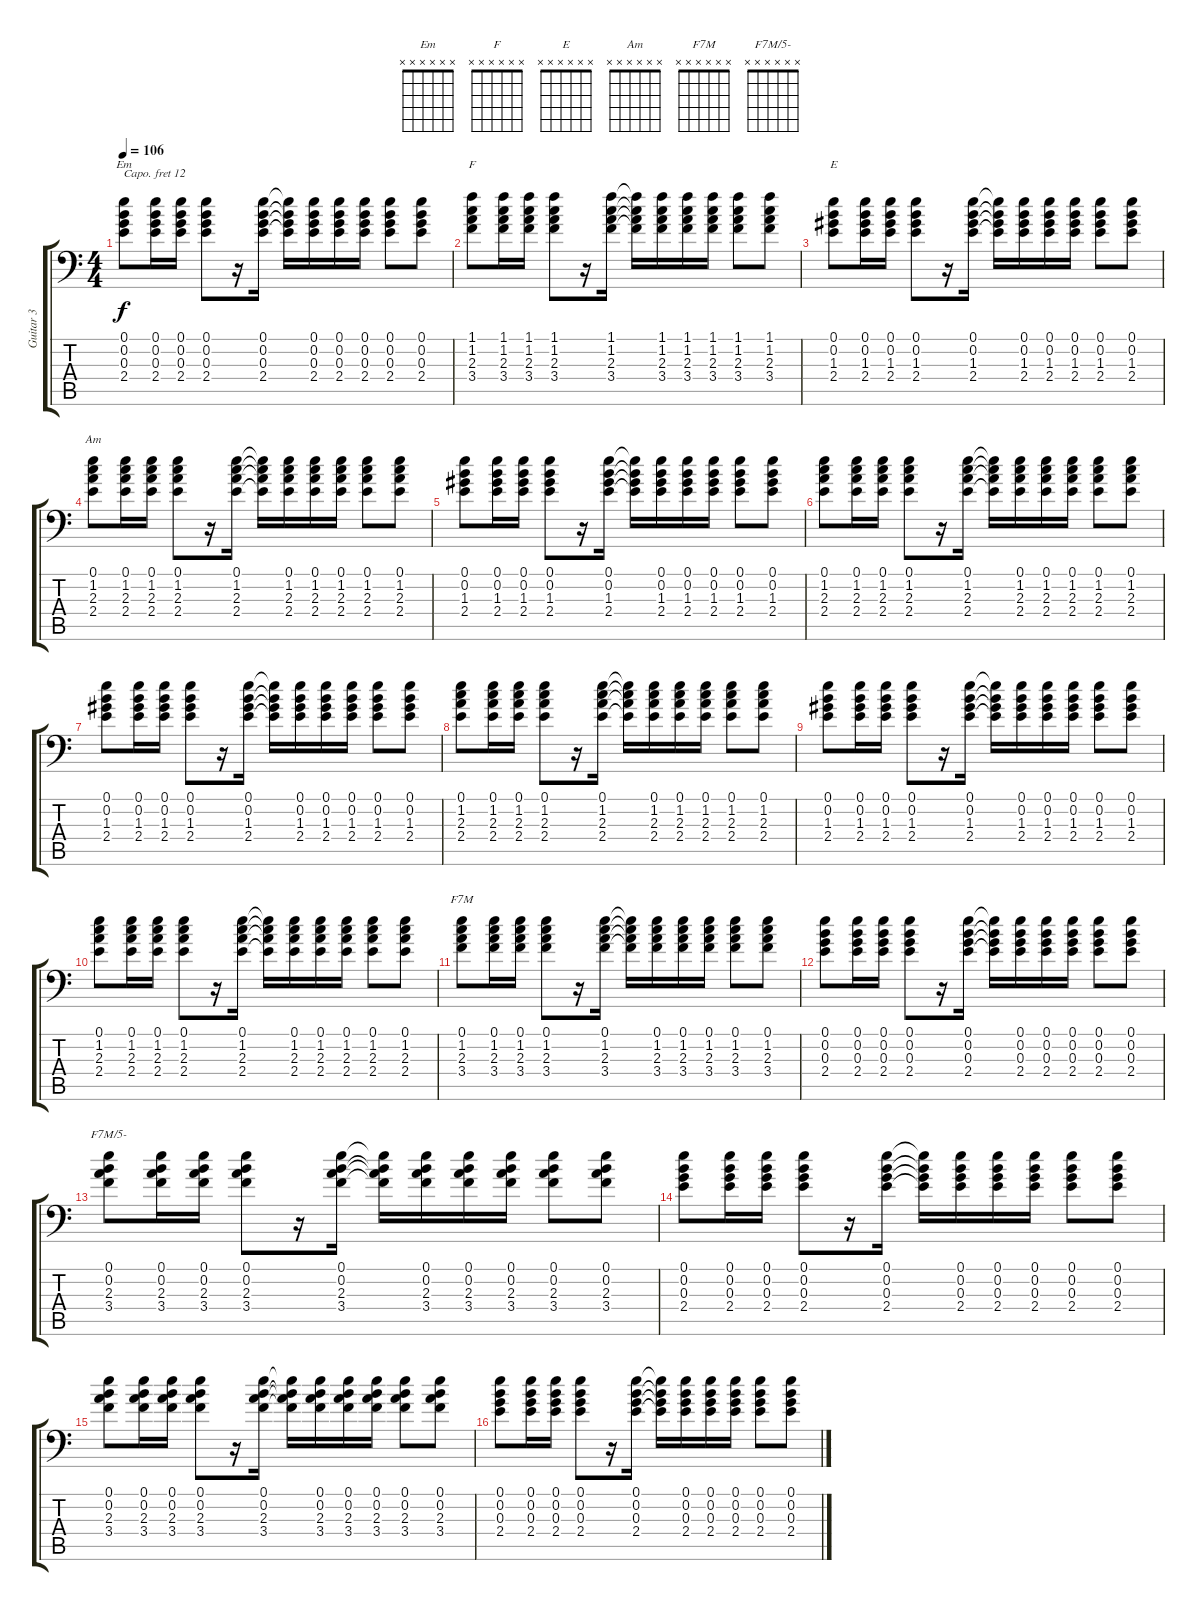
\track ("Guitar 3" "Guitar 3") {instrument acousticguitarsteel}
\staff {score tabs}
\capo 12
\tuning (E3 B2 G2 D2 A1 E1) {hide}
\chord ("Em" x x x x x x) {firstfret 0}
\chord ("F" x x x x x x) {firstfret 0}
\chord ("E" x x x x x x) {firstfret 0}
\chord ("Am" x x x x x x) {firstfret 0}
\chord ("F7M" x x x x x x) {firstfret 0}
\chord ("F7M/5-" x x x x x x) {firstfret 0}
\ts (4 4)
\tempo 106
\clef f4
\ks c
(0.1 0.2 0.3 2.4).8{ch "Em" dy f} (0.1 0.2 0.3 2.4).16 (0.1 0.2 0.3 2.4).16 (0.1 0.2 0.3 2.4).8 r.16 (0.1 0.2 0.3 2.4).16 (0.1{t} 0.2{t} 0.3{t} 2.4{t}).16 (0.1 0.2 0.3 2.4).16 (0.1 0.2 0.3 2.4).16 (0.1 0.2 0.3 2.4).16 (0.1 0.2 0.3 2.4).8 (0.1 0.2 0.3 2.4).8 |
(1.1 1.2 2.3 3.4).8{ch "F"} (1.1 1.2 2.3 3.4).16 (1.1 1.2 2.3 3.4).16 (1.1 1.2 2.3 3.4).8 r.16 (1.1 1.2 2.3 3.4).16 (1.1{t} 1.2{t} 2.3{t} 3.4{t}).16 (1.1 1.2 2.3 3.4).16 (1.1 1.2 2.3 3.4).16 (1.1 1.2 2.3 3.4).16 (1.1 1.2 2.3 3.4).8 (1.1 1.2 2.3 3.4).8 |
(0.1 0.2 1.3 2.4).8{ch "E"} (0.1 0.2 1.3 2.4).16 (0.1 0.2 1.3 2.4).16 (0.1 0.2 1.3 2.4).8 r.16 (0.1 0.2 1.3 2.4).16 (0.1{t} 0.2{t} 1.3{t} 2.4{t}).16 (0.1 0.2 1.3 2.4).16 (0.1 0.2 1.3 2.4).16 (0.1 0.2 1.3 2.4).16 (0.1 0.2 1.3 2.4).8 (0.1 0.2 1.3 2.4).8 |
(0.1 1.2 2.3 2.4).8{ch "Am"} (0.1 1.2 2.3 2.4).16 (0.1 1.2 2.3 2.4).16 (0.1 1.2 2.3 2.4).8 r.16 (0.1 1.2 2.3 2.4).16 (0.1{t} 1.2{t} 2.3{t} 2.4{t}).16 (0.1 1.2 2.3 2.4).16 (0.1 1.2 2.3 2.4).16 (0.1 1.2 2.3 2.4).16 (0.1 1.2 2.3 2.4).8 (0.1 1.2 2.3 2.4).8 |
(0.1 0.2 1.3 2.4).8 (0.1 0.2 1.3 2.4).16 (0.1 0.2 1.3 2.4).16 (0.1 0.2 1.3 2.4).8 r.16 (0.1 0.2 1.3 2.4).16 (0.1{t} 0.2{t} 1.3{t} 2.4{t}).16 (0.1 0.2 1.3 2.4).16 (0.1 0.2 1.3 2.4).16 (0.1 0.2 1.3 2.4).16 (0.1 0.2 1.3 2.4).8 (0.1 0.2 1.3 2.4).8 |
(0.1 1.2 2.3 2.4).8 (0.1 1.2 2.3 2.4).16 (0.1 1.2 2.3 2.4).16 (0.1 1.2 2.3 2.4).8 r.16 (0.1 1.2 2.3 2.4).16 (0.1{t} 1.2{t} 2.3{t} 2.4{t}).16 (0.1 1.2 2.3 2.4).16 (0.1 1.2 2.3 2.4).16 (0.1 1.2 2.3 2.4).16 (0.1 1.2 2.3 2.4).8 (0.1 1.2 2.3 2.4).8 |
(0.1 0.2 1.3 2.4).8 (0.1 0.2 1.3 2.4).16 (0.1 0.2 1.3 2.4).16 (0.1 0.2 1.3 2.4).8 r.16 (0.1 0.2 1.3 2.4).16 (0.1{t} 0.2{t} 1.3{t} 2.4{t}).16 (0.1 0.2 1.3 2.4).16 (0.1 0.2 1.3 2.4).16 (0.1 0.2 1.3 2.4).16 (0.1 0.2 1.3 2.4).8 (0.1 0.2 1.3 2.4).8 |
(0.1 1.2 2.3 2.4).8 (0.1 1.2 2.3 2.4).16 (0.1 1.2 2.3 2.4).16 (0.1 1.2 2.3 2.4).8 r.16 (0.1 1.2 2.3 2.4).16 (0.1{t} 1.2{t} 2.3{t} 2.4{t}).16 (0.1 1.2 2.3 2.4).16 (0.1 1.2 2.3 2.4).16 (0.1 1.2 2.3 2.4).16 (0.1 1.2 2.3 2.4).8 (0.1 1.2 2.3 2.4).8 |
(0.1 0.2 1.3 2.4).8 (0.1 0.2 1.3 2.4).16 (0.1 0.2 1.3 2.4).16 (0.1 0.2 1.3 2.4).8 r.16 (0.1 0.2 1.3 2.4).16 (0.1{t} 0.2{t} 1.3{t} 2.4{t}).16 (0.1 0.2 1.3 2.4).16 (0.1 0.2 1.3 2.4).16 (0.1 0.2 1.3 2.4).16 (0.1 0.2 1.3 2.4).8 (0.1 0.2 1.3 2.4).8 |
(0.1 1.2 2.3 2.4).8 (0.1 1.2 2.3 2.4).16 (0.1 1.2 2.3 2.4).16 (0.1 1.2 2.3 2.4).8 r.16 (0.1 1.2 2.3 2.4).16 (0.1{t} 1.2{t} 2.3{t} 2.4{t}).16 (0.1 1.2 2.3 2.4).16 (0.1 1.2 2.3 2.4).16 (0.1 1.2 2.3 2.4).16 (0.1 1.2 2.3 2.4).8 (0.1 1.2 2.3 2.4).8 |
(0.1 1.2 2.3 3.4).8{ch "F7M"} (0.1 1.2 2.3 3.4).16 (0.1 1.2 2.3 3.4).16 (0.1 1.2 2.3 3.4).8 r.16 (0.1 1.2 2.3 3.4).16 (0.1{t} 1.2{t} 2.3{t} 3.4{t}).16 (0.1 1.2 2.3 3.4).16 (0.1 1.2 2.3 3.4).16 (0.1 1.2 2.3 3.4).16 (0.1 1.2 2.3 3.4).8 (0.1 1.2 2.3 3.4).8 |
(0.1 0.2 0.3 2.4).8 (0.1 0.2 0.3 2.4).16 (0.1 0.2 0.3 2.4).16 (0.1 0.2 0.3 2.4).8 r.16 (0.1 0.2 0.3 2.4).16 (0.1{t} 0.2{t} 0.3{t} 2.4{t}).16 (0.1 0.2 0.3 2.4).16 (0.1 0.2 0.3 2.4).16 (0.1 0.2 0.3 2.4).16 (0.1 0.2 0.3 2.4).8 (0.1 0.2 0.3 2.4).8 |
(0.1 0.2 2.3 3.4).8{ch "F7M/5-"} (0.1 0.2 2.3 3.4).16 (0.1 0.2 2.3 3.4).16 (0.1 0.2 2.3 3.4).8 r.16 (0.1 0.2 2.3 3.4).16 (0.1{t} 0.2{t} 2.3{t} 3.4{t}).16 (0.1 0.2 2.3 3.4).16 (0.1 0.2 2.3 3.4).16 (0.1 0.2 2.3 3.4).16 (0.1 0.2 2.3 3.4).8 (0.1 0.2 2.3 3.4).8 |
(0.1 0.2 0.3 2.4).8 (0.1 0.2 0.3 2.4).16 (0.1 0.2 0.3 2.4).16 (0.1 0.2 0.3 2.4).8 r.16 (0.1 0.2 0.3 2.4).16 (0.1{t} 0.2{t} 0.3{t} 2.4{t}).16 (0.1 0.2 0.3 2.4).16 (0.1 0.2 0.3 2.4).16 (0.1 0.2 0.3 2.4).16 (0.1 0.2 0.3 2.4).8 (0.1 0.2 0.3 2.4).8 |
(0.1 0.2 2.3 3.4).8 (0.1 0.2 2.3 3.4).16 (0.1 0.2 2.3 3.4).16 (0.1 0.2 2.3 3.4).8 r.16 (0.1 0.2 2.3 3.4).16 (0.1{t} 0.2{t} 2.3{t} 3.4{t}).16 (0.1 0.2 2.3 3.4).16 (0.1 0.2 2.3 3.4).16 (0.1 0.2 2.3 3.4).16 (0.1 0.2 2.3 3.4).8 (0.1 0.2 2.3 3.4).8 |
(0.1 0.2 0.3 2.4).8 (0.1 0.2 0.3 2.4).16 (0.1 0.2 0.3 2.4).16 (0.1 0.2 0.3 2.4).8 r.16 (0.1 0.2 0.3 2.4).16 (0.1{t} 0.2{t} 0.3{t} 2.4{t}).16 (0.1 0.2 0.3 2.4).16 (0.1 0.2 0.3 2.4).16 (0.1 0.2 0.3 2.4).16 (0.1 0.2 0.3 2.4).8 (0.1 0.2 0.3 2.4).8
